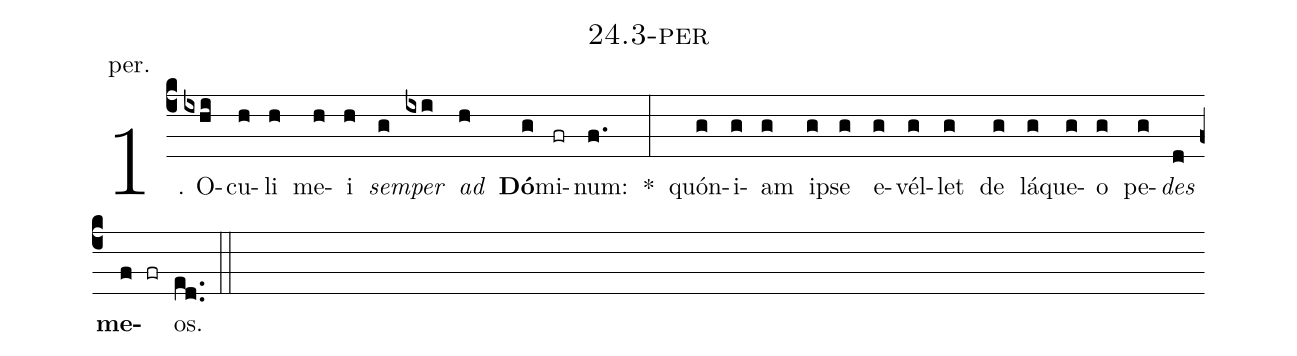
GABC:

name: 24.3-per;
annotation: per.;
%%
(c4)1. O(ixhi)cu(h)li(h) me(h)i(h) <i>sem</i>(g)<i>per</i>(ixi) <i>ad</i>(h) <b>Dó</b>(g)mi(fr)num:(f.) *(:) quón(g)i(g)am(g) ip(g)se(g) e(g)vél(g)let(g) de(g) lá(g)que(g)o(g) pe(g)<i>des</i>(d) <b>me</b>(f fr)os.(ed..) (::)


%E(g) u(g) o(g) u(d) a(f) e.(ed..) (::)
